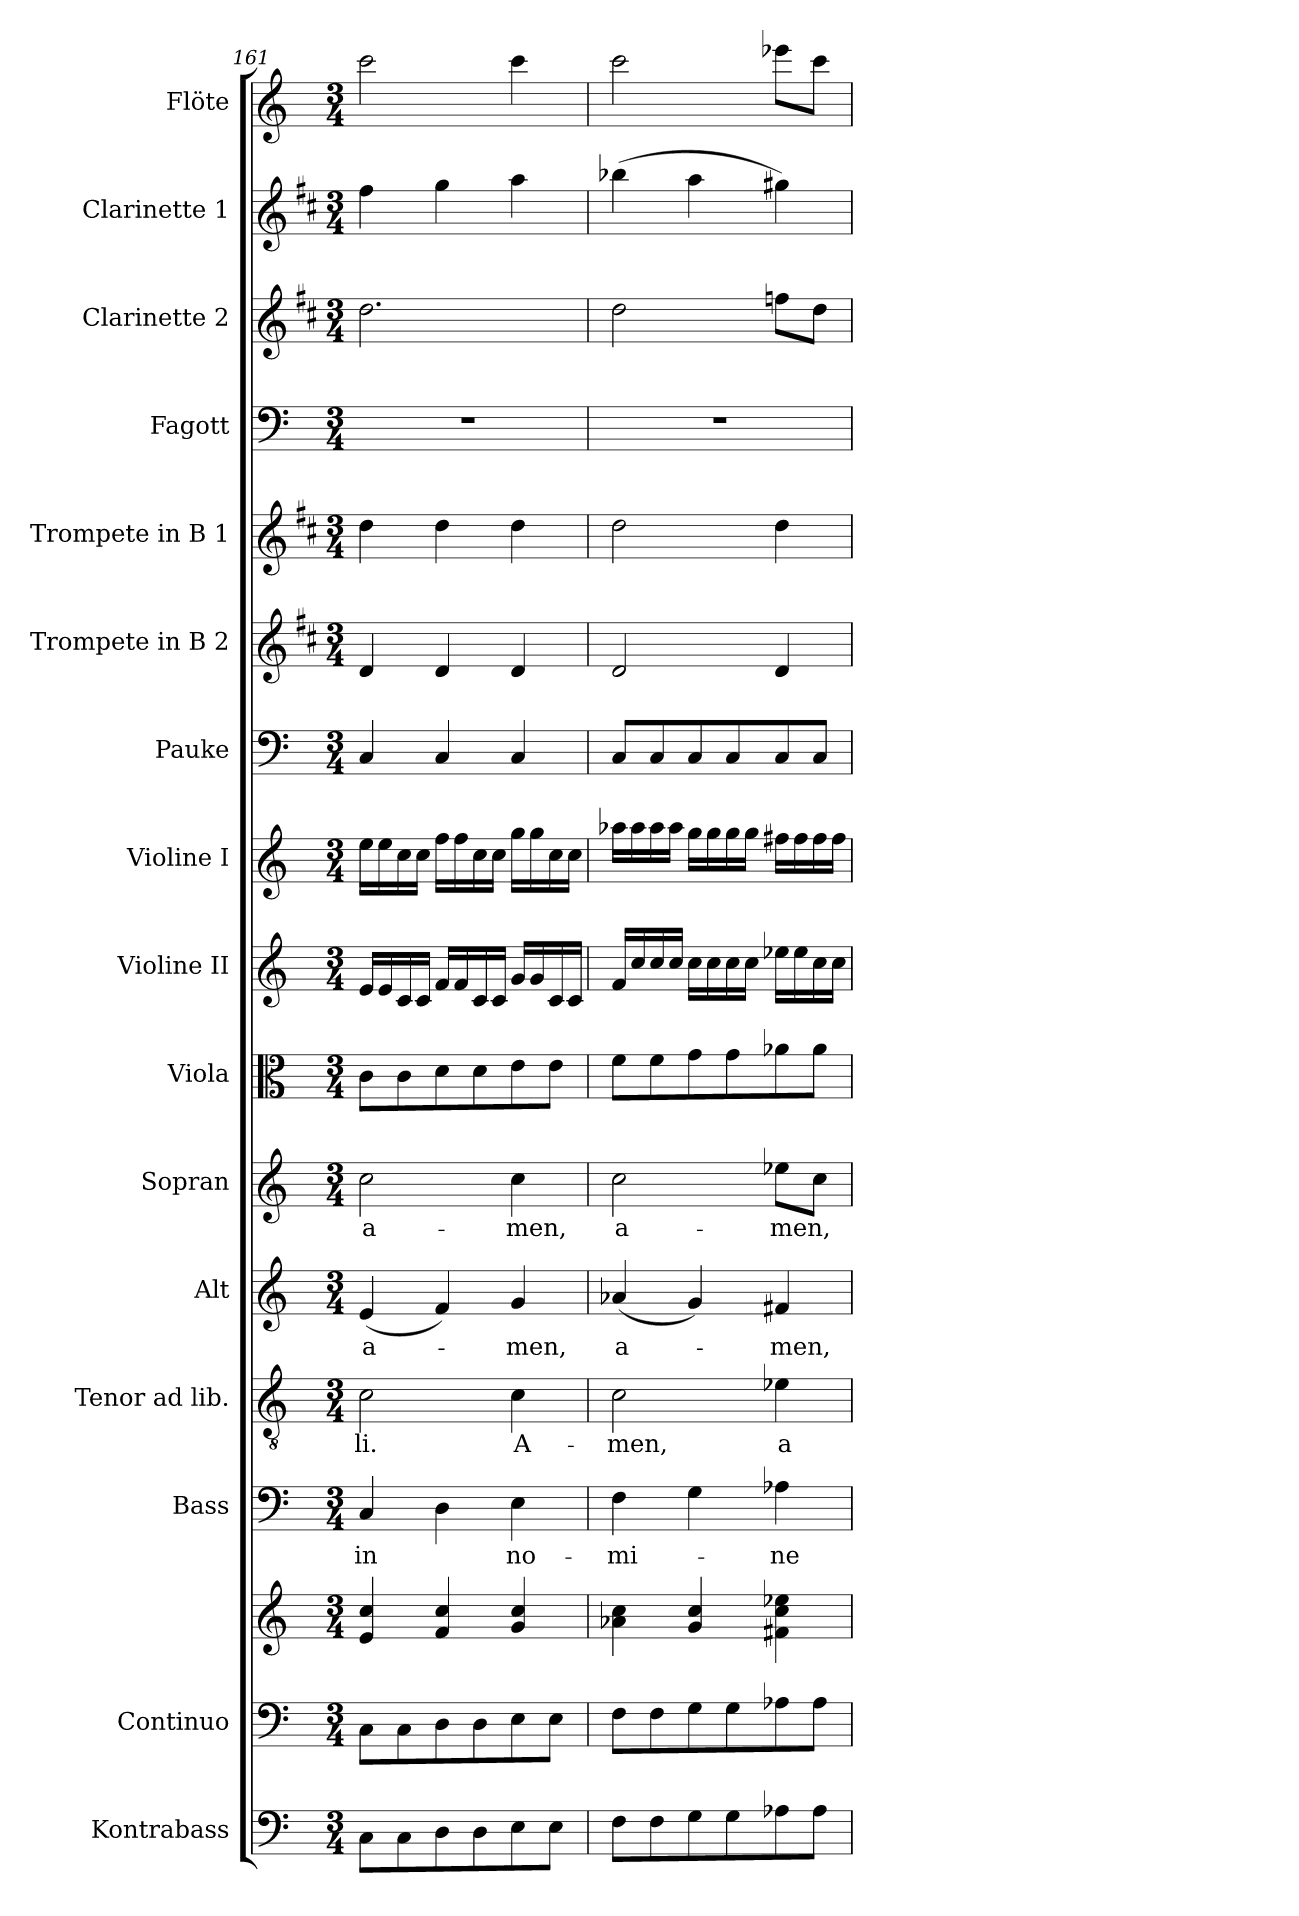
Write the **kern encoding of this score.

**kern	**kern	**kern	**kern	**text	**kern	**text	**kern	**text	**kern	**text	**kern	**kern	**kern	**kern	**kern	**kern	**kern	**kern	**kern	**kern
*part16	*part15	*part15	*part14	*part14	*part13	*part13	*part12	*part12	*part11	*part11	*part10	*part9	*part8	*part7	*part6	*part5	*part4	*part3	*part2	*part1
*staff17	*staff16	*staff15	*staff14	*staff14	*staff13	*staff13	*staff12	*staff12	*staff11	*staff11	*staff10	*staff9	*staff8	*staff7	*staff6	*staff5	*staff4	*staff3	*staff2	*staff1
*I"Kontrabass	*I"Continuo	*	*I"Bass	*	*I"Tenor ad lib.	*	*I"Alt	*	*I"Sopran	*	*I"Viola	*I"Violine II	*I"Violine I	*I"Pauke	*I"Trompete in B 2	*I"Trompete in B 1	*I"Fagott	*I"Clarinette 2	*I"Clarinette 1	*I"Flöte
*I'Kb.	*I'cont.	*	*I'B	*	*I'T	*	*I'A	*	*I'S	*	*I'Vla.	*I'Vl. II	*I'Vl. I	*I'Pk.	*	*	*I'Fg.	*I'Cl. 2	*I'Cl. 1	*I'Fl.
*clefF4	*clefF4	*clefG2	*clefF4	*	*clefGv2	*	*clefG2	*	*clefG2	*	*clefC3	*clefG2	*clefG2	*clefF4	*clefG2	*clefG2	*clefF4	*clefG2	*clefG2	*clefG2
*ITrd7c12	*	*	*	*	*	*	*	*	*	*	*	*	*	*	*ITrd1c2	*ITrd1c2	*	*ITrd1c2	*ITrd1c2	*
*k[]	*k[]	*k[]	*k[]	*	*k[]	*	*k[]	*	*k[]	*	*k[]	*k[]	*k[]	*k[]	*k[]	*k[]	*k[]	*k[]	*k[]	*k[]
*C:	*C:	*C:	*C:	*	*C:	*	*C:	*	*C:	*	*C:	*C:	*C:	*C:	*C:	*C:	*C:	*C:	*C:	*C:
*M3/4	*M3/4	*M3/4	*M3/4	*	*M3/4	*	*M3/4	*	*M3/4	*	*M3/4	*M3/4	*M3/4	*M3/4	*M3/4	*M3/4	*M3/4	*M3/4	*M3/4	*M3/4
=161	=161	=161	=161	=161	=161	=161	=161	=161	=161	=161	=161	=161	=161	=161	=161	=161	=161	=161	=161	=161
!	!	!	!	!LO:LY:b	!	!LO:LY:b	!	!LO:LY:b	!	!LO:LY:b	!	!	!	!	!	!	!	!	!	!
8CC\L	8C\L	4e/ 4cc/	4C/	in	2c\	-li.	(<4e/	a-	2cc\	a-	8c\L	16e/LL	16ee\LL	4C/	4c/	4cc\	2.r	2.cc\	4ee\	2ccc\
.	.	.	.	.	.	.	.	.	.	.	.	16e/	16ee\	.	.	.	.	.	.	.
8CC\	8C\	.	.	.	.	.	.	.	.	.	8c\	16c/	16cc\	.	.	.	.	.	.	.
.	.	.	.	.	.	.	.	.	.	.	.	16c/JJ	16cc\JJ	.	.	.	.	.	.	.
8DD\	8D\	4f/ 4cc/	4D\	.	.	.	4f/)	.	.	.	8d\	16f/LL	16ff\LL	4C/	4c/	4cc\	.	.	4ff\	.
.	.	.	.	.	.	.	.	.	.	.	.	16f/	16ff\	.	.	.	.	.	.	.
8DD\	8D\	.	.	.	.	.	.	.	.	.	8d\	16c/	16cc\	.	.	.	.	.	.	.
.	.	.	.	.	.	.	.	.	.	.	.	16c/JJ	16cc\JJ	.	.	.	.	.	.	.
!	!	!	!	!LO:LY:b	!	!LO:LY:b	!	!LO:LY:b	!	!LO:LY:b	!	!	!	!	!	!	!	!	!	!
8EE\	8E\	4g/ 4cc/	4E\	no-	4c\	A-	4g/	-men,	4cc\	-men,	8e\	16g/LL	16gg\LL	4C/	4c/	4cc\	.	.	4gg\	4ccc\
.	.	.	.	.	.	.	.	.	.	.	.	16g/	16gg\	.	.	.	.	.	.	.
8EE\J	8E\J	.	.	.	.	.	.	.	.	.	8e\J	16c/	16cc\	.	.	.	.	.	.	.
.	.	.	.	.	.	.	.	.	.	.	.	16c/JJ	16cc\JJ	.	.	.	.	.	.	.
=162	=162	=162	=162	=162	=162	=162	=162	=162	=162	=162	=162	=162	=162	=162	=162	=162	=162	=162	=162	=162
!	!	!	!	!LO:LY:b	!	!LO:LY:b	!	!LO:LY:b	!	!LO:LY:b	!	!	!	!	!	!	!	!	!	!
8FF\L	8F\L	4a-X\ 4cc\	4F\	-mi-	2c\	-men,	(<4a-X/	a-	2cc\	a-	8f\L	16f/LL	16aa-X\LL	8C/L	2c/	2cc\	2.r	2cc\	(>4aa-X\	2ccc\
.	.	.	.	.	.	.	.	.	.	.	.	16cc/	16aa-\	.	.	.	.	.	.	.
8FF\	8F\	.	.	.	.	.	.	.	.	.	8f\	16cc/	16aa-\	8C/	.	.	.	.	.	.
.	.	.	.	.	.	.	.	.	.	.	.	16cc/JJ	16aa-\JJ	.	.	.	.	.	.	.
8GG\	8G\	4g/ 4cc/	4G\	.	.	.	4g/)	.	.	.	8g\	16cc\LL	16gg\LL	8C/	.	.	.	.	4gg\	.
.	.	.	.	.	.	.	.	.	.	.	.	16cc\	16gg\	.	.	.	.	.	.	.
8GG\	8G\	.	.	.	.	.	.	.	.	.	8g\	16cc\	16gg\	8C/	.	.	.	.	.	.
.	.	.	.	.	.	.	.	.	.	.	.	16cc\JJ	16gg\JJ	.	.	.	.	.	.	.
!	!	!	!	!LO:LY:b	!	!LO:LY:b	!	!LO:LY:b	!	!LO:LY:b	!	!	!	!	!	!	!	!	!	!
8AA-X\	8A-X\	4f#X\ 4cc\ 4ee-X\	4A-X\	-ne	4e-X\	a-	4f#X/	-men,	8ee-X\L	-men,	8a-X\	16ee-X\LL	16ff#X\LL	8C/	4c/	4cc\	.	8ee-X\L	4ff#X\)	8eee-X\L
.	.	.	.	.	.	.	.	.	.	.	.	16ee-\	16ff#\	.	.	.	.	.	.	.
8AA-\J	8A-\J	.	.	.	.	.	.	.	8cc\J	.	8a-\J	16cc\	16ff#\	8C/J	.	.	.	8cc\J	.	8ccc\J
.	.	.	.	.	.	.	.	.	.	.	.	16cc\JJ	16ff#\JJ	.	.	.	.	.	.	.
=	=	=	=	=	=	=	=	=	=	=	=	=	=	=	=	=	=	=	=	=
*-	*-	*-	*-	*-	*-	*-	*-	*-	*-	*-	*-	*-	*-	*-	*-	*-	*-	*-	*-	*-
